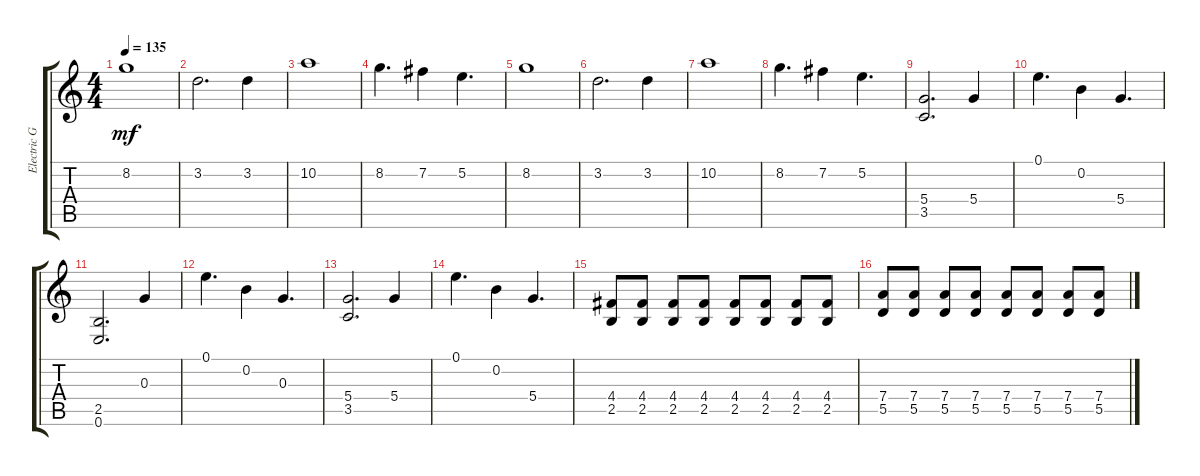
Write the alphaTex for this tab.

\track ("Electric Guitar" "Electric G") {instrument distortionguitar}
\staff {score tabs}
\tuning (E4 B3 G3 D3 A2 E2) {hide}
\ts (4 4)
\tempo 135
\clef g2
\ks c
8.2.1{dy mf} |
3.2.2{d} 3.2.4 |
10.2.1 |
8.2.4{d} 7.2.4 5.2.4{d} |
8.2.1 |
3.2.2{d} 3.2.4 |
10.2.1 |
8.2.4{d} 7.2.4 5.2.4{d} |
(5.4 3.5).2{d} 5.4.4 |
0.1.4{d} 0.2.4 5.4.4{d} |
(2.5 0.6).2{d} 0.3.4 |
0.1.4{d} 0.2.4 0.3.4{d} |
(5.4 3.5).2{d} 5.4.4 |
0.1.4{d} 0.2.4 5.4.4{d} |
(4.4 2.5).8 (4.4 2.5).8 (4.4 2.5).8 (4.4 2.5).8 (4.4 2.5).8 (4.4 2.5).8 (4.4 2.5).8 (4.4 2.5).8 |
(7.4 5.5).8 (7.4 5.5).8 (7.4 5.5).8 (7.4 5.5).8 (7.4 5.5).8 (7.4 5.5).8 (7.4 5.5).8 (7.4 5.5).8
